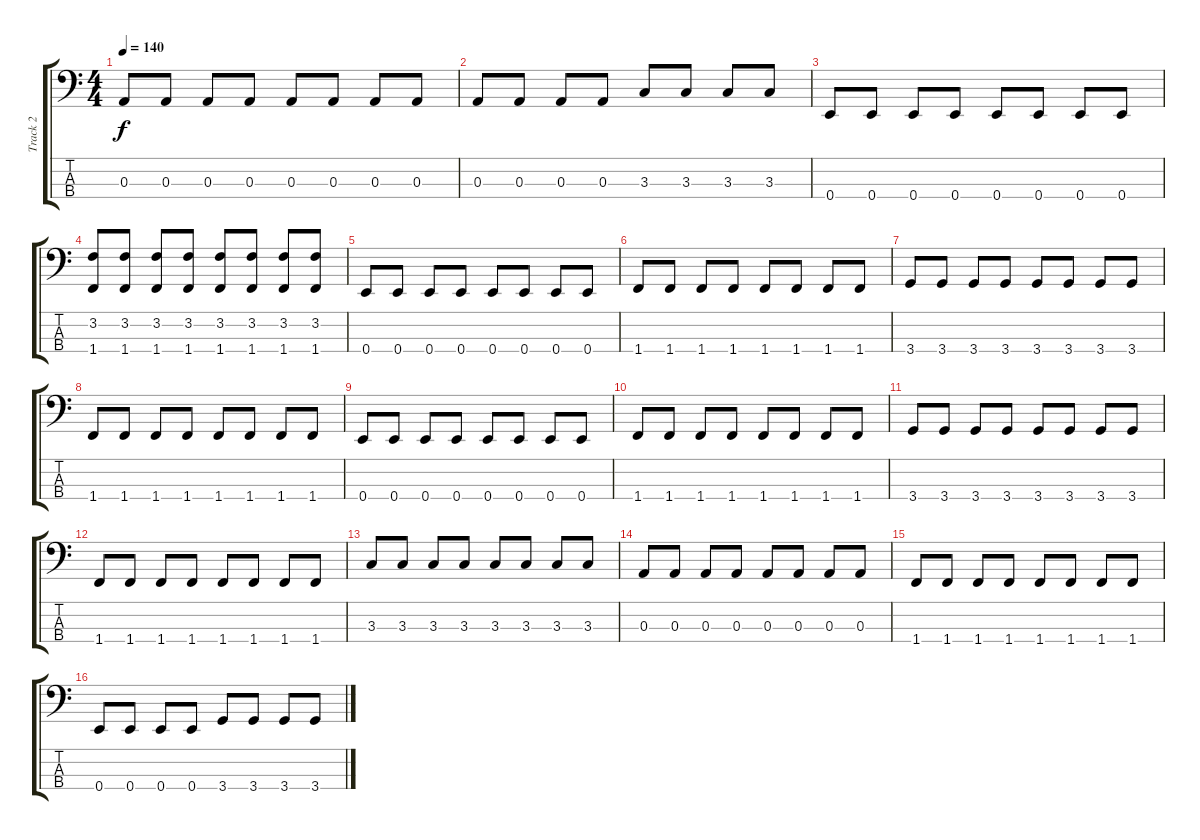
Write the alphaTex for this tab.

\track ("Track 2" "Track 2") {instrument electricbassfinger}
\staff {score tabs}
\tuning (G2 D2 A1 E1) {hide}
\ts (4 4)
\tempo 140
\clef f4
\ks c
0.3.8{dy f} 0.3.8 0.3.8 0.3.8 0.3.8 0.3.8 0.3.8 0.3.8 |
0.3.8 0.3.8 0.3.8 0.3.8 3.3.8 3.3.8 3.3.8 3.3.8 |
0.4.8 0.4.8 0.4.8 0.4.8 0.4.8 0.4.8 0.4.8 0.4.8 |
(3.2 1.4).8 (3.2 1.4).8 (3.2 1.4).8 (3.2 1.4).8 (3.2 1.4).8 (3.2 1.4).8 (3.2 1.4).8 (3.2 1.4).8 |
0.4.8 0.4.8 0.4.8 0.4.8 0.4.8 0.4.8 0.4.8 0.4.8 |
1.4.8 1.4.8 1.4.8 1.4.8 1.4.8 1.4.8 1.4.8 1.4.8 |
3.4.8 3.4.8 3.4.8 3.4.8 3.4.8 3.4.8 3.4.8 3.4.8 |
1.4.8 1.4.8 1.4.8 1.4.8 1.4.8 1.4.8 1.4.8 1.4.8 |
0.4.8 0.4.8 0.4.8 0.4.8 0.4.8 0.4.8 0.4.8 0.4.8 |
1.4.8 1.4.8 1.4.8 1.4.8 1.4.8 1.4.8 1.4.8 1.4.8 |
3.4.8 3.4.8 3.4.8 3.4.8 3.4.8 3.4.8 3.4.8 3.4.8 |
1.4.8 1.4.8 1.4.8 1.4.8 1.4.8 1.4.8 1.4.8 1.4.8 |
3.3.8 3.3.8 3.3.8 3.3.8 3.3.8 3.3.8 3.3.8 3.3.8 |
0.3.8 0.3.8 0.3.8 0.3.8 0.3.8 0.3.8 0.3.8 0.3.8 |
1.4.8 1.4.8 1.4.8 1.4.8 1.4.8 1.4.8 1.4.8 1.4.8 |
0.4.8 0.4.8 0.4.8 0.4.8 3.4.8 3.4.8 3.4.8 3.4.8
